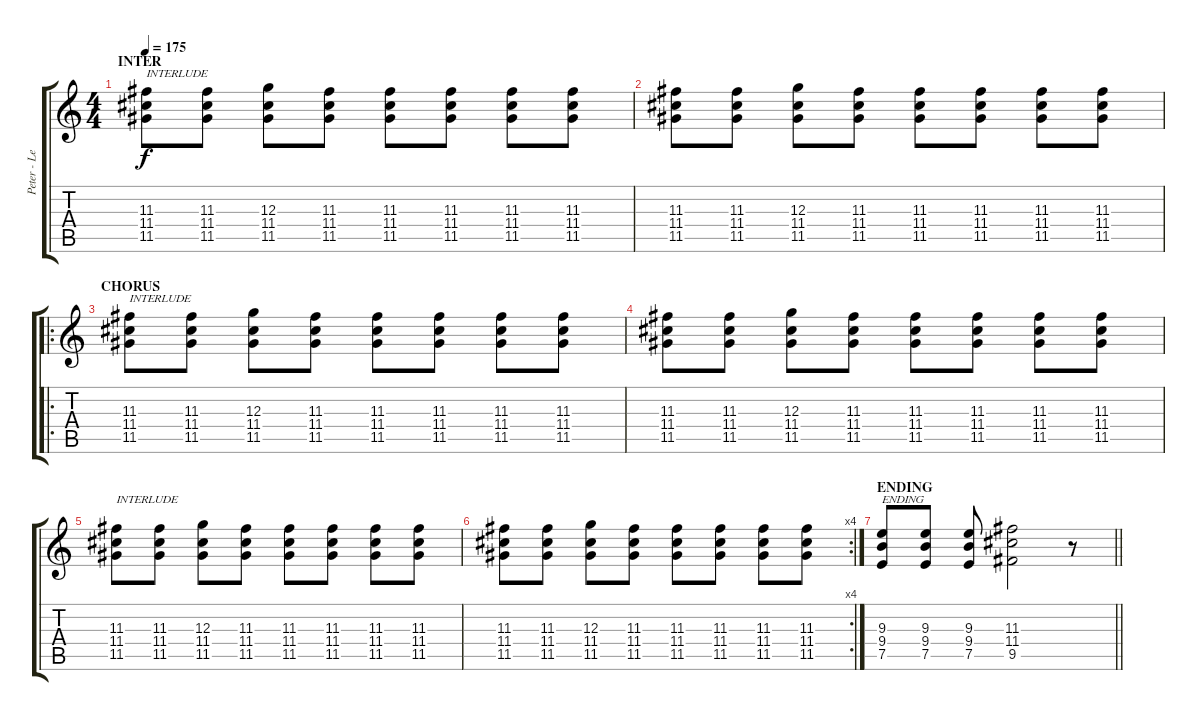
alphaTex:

\track ("Peter - Lead Guitar" "Peter - Le") {instrument distortionguitar}
\staff {score tabs}
\tuning (E4 B3 G3 D3 A2 E2) {hide}
\ts (4 4)
\section ("" "INTER")
\tempo 175
\clef g2
\ks c
(11.3 11.4 11.5).8{txt "INTERLUDE" dy f volume 16 instrument distortionguitar} (11.3 11.4 11.5).8 (12.3 11.4 11.5).8 (11.3 11.4 11.5).8 (11.3 11.4 11.5).8 (11.3 11.4 11.5).8 (11.3 11.4 11.5).8 (11.3 11.4 11.5).8 |
(11.3 11.4 11.5).8 (11.3 11.4 11.5).8 (12.3 11.4 11.5).8 (11.3 11.4 11.5).8 (11.3 11.4 11.5).8 (11.3 11.4 11.5).8 (11.3 11.4 11.5).8 (11.3 11.4 11.5).8 |
\ro
\section ("" "CHORUS")
(11.3 11.4 11.5).8{txt "INTERLUDE" instrument distortionguitar} (11.3 11.4 11.5).8 (12.3 11.4 11.5).8 (11.3 11.4 11.5).8 (11.3 11.4 11.5).8 (11.3 11.4 11.5).8 (11.3 11.4 11.5).8 (11.3 11.4 11.5).8 |
(11.3 11.4 11.5).8 (11.3 11.4 11.5).8 (12.3 11.4 11.5).8 (11.3 11.4 11.5).8 (11.3 11.4 11.5).8 (11.3 11.4 11.5).8 (11.3 11.4 11.5).8 (11.3 11.4 11.5).8 |
(11.3 11.4 11.5).8{txt "INTERLUDE" volume 16 instrument distortionguitar} (11.3 11.4 11.5).8 (12.3 11.4 11.5).8 (11.3 11.4 11.5).8 (11.3 11.4 11.5).8 (11.3 11.4 11.5).8 (11.3 11.4 11.5).8 (11.3 11.4 11.5).8 |
\rc 4
(11.3 11.4 11.5).8 (11.3 11.4 11.5).8 (12.3 11.4 11.5).8 (11.3 11.4 11.5).8 (11.3 11.4 11.5).8 (11.3 11.4 11.5).8 (11.3 11.4 11.5).8 (11.3 11.4 11.5).8 |
\section ("" "ENDING")
\barLineRight lightlight
(9.3 9.4 7.5).8{txt "ENDING"} (9.3 9.4 7.5).8 (9.3 9.4 7.5).8 (11.3 11.4 9.5).2 r.8
